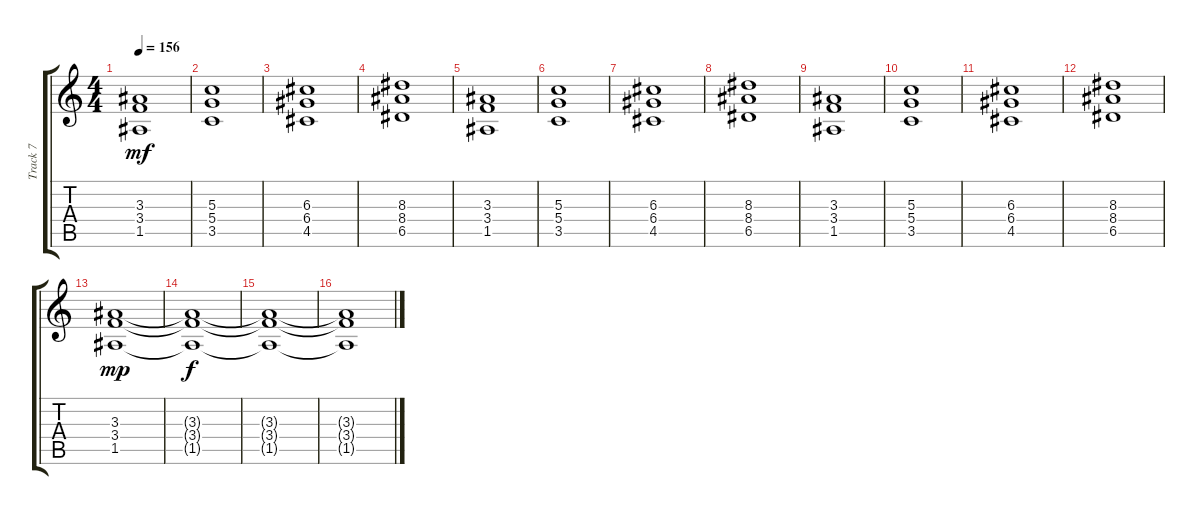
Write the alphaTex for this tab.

\track ("Track 7" "Track 7") {instrument overdrivenguitar}
\staff {score tabs}
\tuning (E4 B3 G3 D3 A2 E2) {hide}
\ts (4 4)
\tempo 156
\clef g2
\ks c
(3.3 3.4 1.5).1{dy mf} |
(5.3 5.4 3.5).1 |
(6.3 6.4 4.5).1 |
(8.3 8.4 6.5).1 |
(3.3 3.4 1.5).1 |
(5.3 5.4 3.5).1 |
(6.3 6.4 4.5).1 |
(8.3 8.4 6.5).1 |
(3.3 3.4 1.5).1 |
(5.3 5.4 3.5).1 |
(6.3 6.4 4.5).1 |
(8.3 8.4 6.5).1 |
(3.3 3.4 1.5).1{dy mp} |
(3.3{t} 3.4{t} 1.5{t}).1{dy f} |
(3.3{t} 3.4{t} 1.5{t}).1 |
(3.3{t} 3.4{t} 1.5{t}).1
